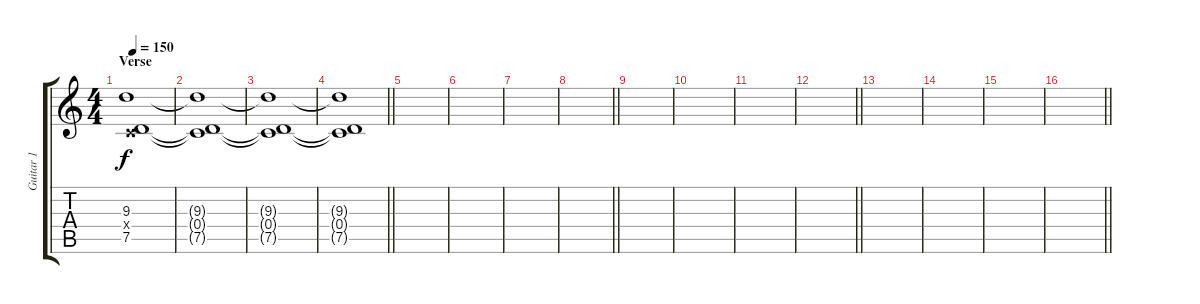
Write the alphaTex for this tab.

\track ("Guitar 1" "Guitar 1") {instrument distortionguitar}
\staff {score tabs}
\tuning (D4 A3 F3 C3 G2 C2) {hide}
\ts (4 4)
\section ("" "Verse")
\tempo 150
\clef g2
\ks c
(9.3 0.4{x} 7.5).1{dy f} |
(9.3{t} 0.4{t} 7.5{t}).1 |
(9.3{t} 0.4{t} 7.5{t}).1 |
\barLineRight lightlight
(9.3{t} 0.4{t} 7.5{t}).1 |
|
|
|
\barLineRight lightlight
|
|
|
|
\barLineRight lightlight
|
|
|
|
\barLineRight lightlight
